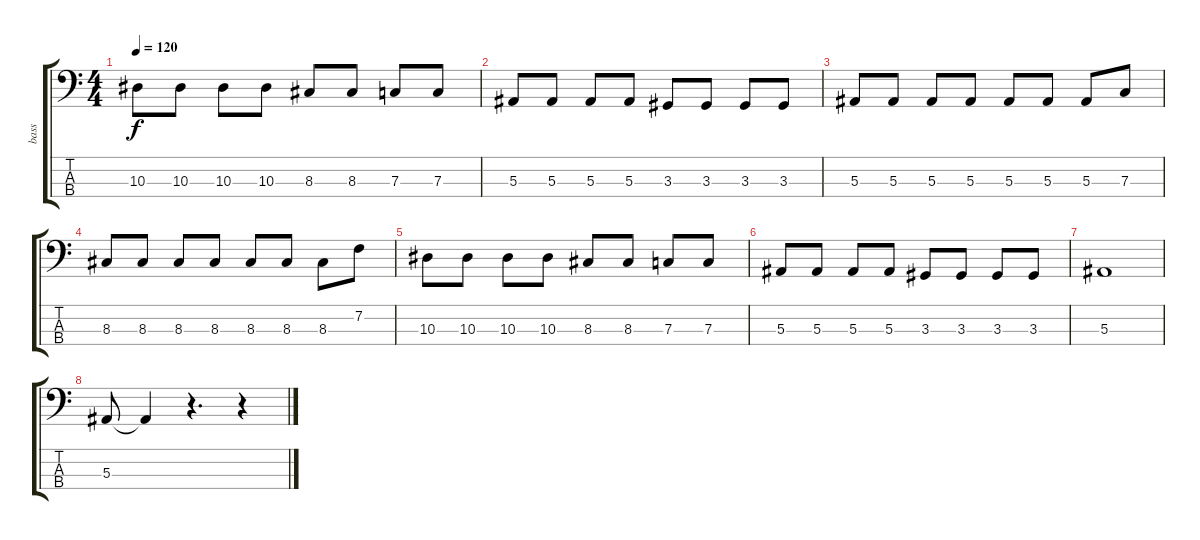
\track ("bass" "bass") {instrument electricbasspick}
\staff {score tabs}
\tuning (Eb2 Bb1 F1 C1) {hide}
\ts (4 4)
\tempo 120
\clef f4
\ks c
10.3.8{dy f} 10.3.8 10.3.8 10.3.8 8.3.8 8.3.8 7.3.8 7.3.8 |
5.3.8 5.3.8 5.3.8 5.3.8 3.3.8 3.3.8 3.3.8 3.3.8 |
5.3.8 5.3.8 5.3.8 5.3.8 5.3.8 5.3.8 5.3.8 7.3.8 |
8.3.8 8.3.8 8.3.8 8.3.8 8.3.8 8.3.8 8.3.8 7.2.8 |
10.3.8 10.3.8 10.3.8 10.3.8 8.3.8 8.3.8 7.3.8 7.3.8 |
5.3.8 5.3.8 5.3.8 5.3.8 3.3.8 3.3.8 3.3.8 3.3.8 |
5.3.1 |
5.3.8 5.3{t}.4 r.4{d} r.4
